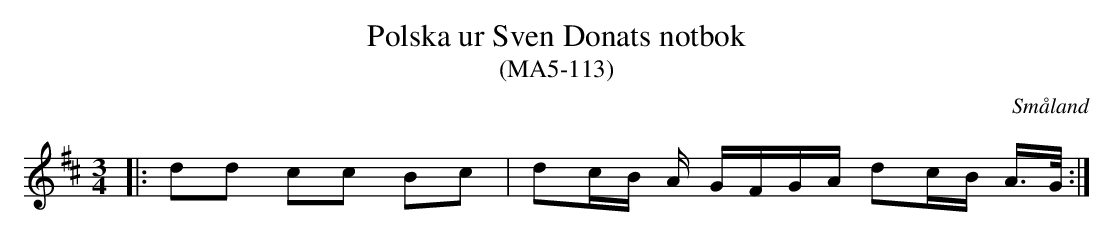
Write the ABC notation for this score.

X:1
T:Polska ur Sven Donats notbok
T:(MA5-113)
O:Småland
M:3/4
L:1/16
K:D
|: d2d2 c2c2 B2c2 | d2cB 2A GFGA d2cB A>G:|
